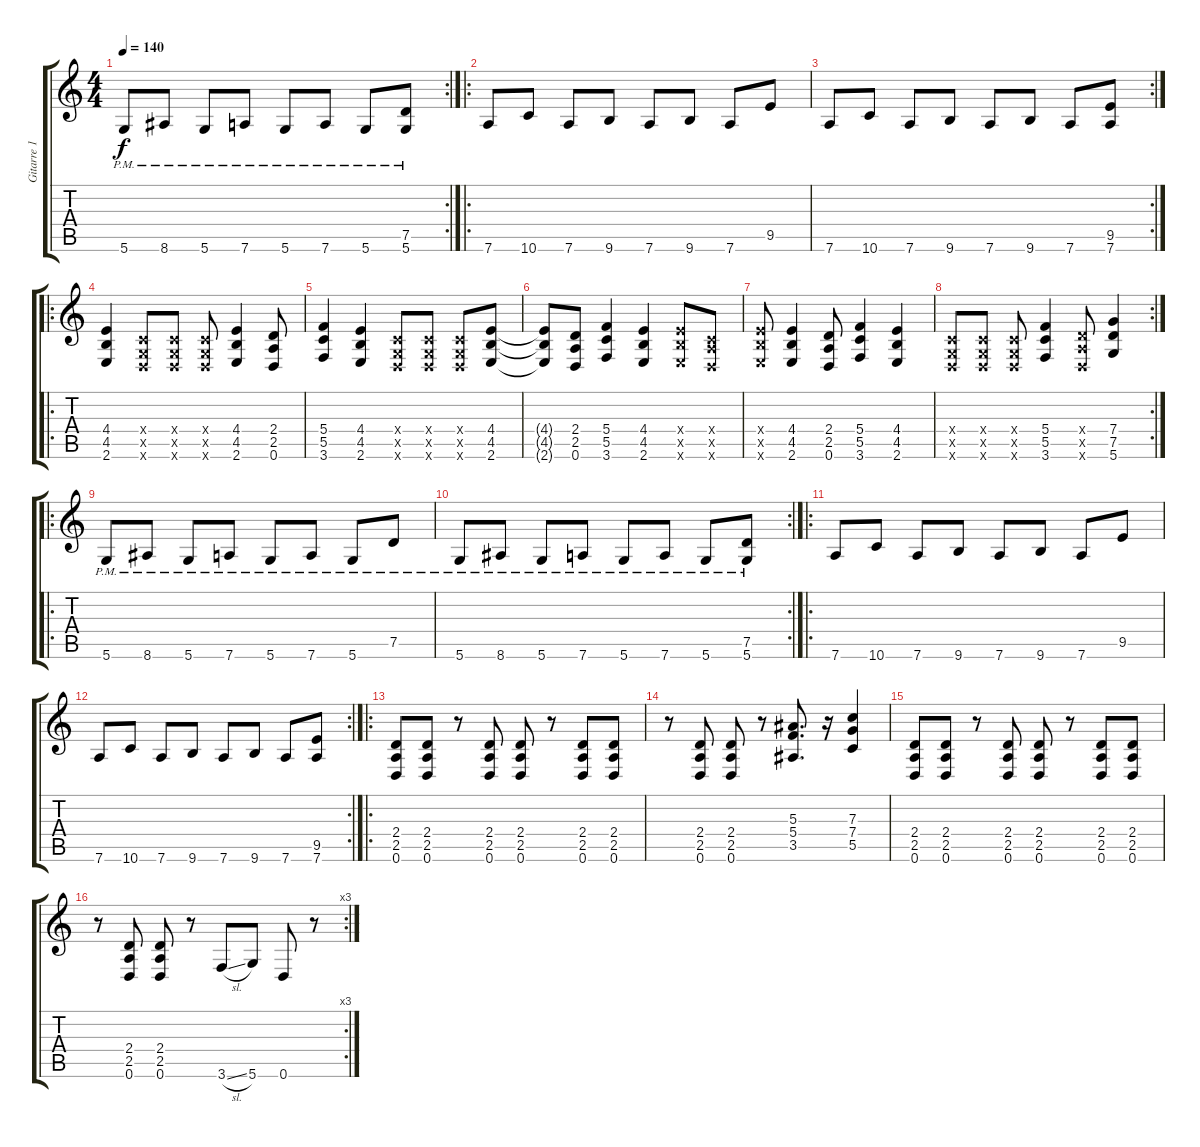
\track ("Gitarre 1" "Gitarre 1") {instrument overdrivenguitar}
\staff {score tabs}
\tuning (D4 A3 F3 C3 G2 D2) {hide}
\rc 2
\ts (4 4)
\tempo 140
\clef g2
\ks c
5.6{pm}.8{dy f} 8.6{pm}.8 5.6{pm}.8 7.6{pm}.8 5.6{pm}.8 7.6{pm}.8 5.6{pm}.8 (7.5{pm} 5.6{pm}).8 |
\ro
7.6.8 10.6.8 7.6.8 9.6.8 7.6.8 9.6.8 7.6.8 9.5.8 |
\rc 2
7.6.8 10.6.8 7.6.8 9.6.8 7.6.8 9.6.8 7.6.8 (9.5 7.6).8 |
\ro
(4.4 4.5 2.6).4 (0.4{x} 0.5{x} 0.6{x}).8 (0.4{x} 0.5{x} 0.6{x}).8 (0.4{x} 0.5{x} 0.6{x}).8 (4.4 4.5 2.6).4 (2.4 2.5 0.6).8 |
(5.4 5.5 3.6).4 (4.4 4.5 2.6).4 (0.4{x} 0.5{x} 0.6{x}).8 (0.4{x} 0.5{x} 0.6{x}).8 (0.4{x} 0.5{x} 0.6{x}).8 (4.4 4.5 2.6).8 |
(4.4{t} 4.5{t} 2.6{t}).8 (2.4 2.5 0.6).8 (5.4 5.5 3.6).4 (4.4 4.5 2.6).4 (4.4{x} 4.5{x} 2.6{x}).8 (0.4{x} 2.5{x} 0.6{x}).8 |
(4.4{x} 4.5{x} 2.6{x}).8 (4.4 4.5 2.6).4 (2.4 2.5 0.6).8 (5.4 5.5 3.6).4 (4.4 4.5 2.6).4 |
\rc 2
(0.4{x} 0.5{x} 0.6{x}).8 (0.4{x} 0.5{x} 0.6{x}).8 (0.4{x} 0.5{x} 0.6{x}).8 (5.4 5.5 3.6).4 (2.4{x} 2.5{x} 0.6{x}).8 (7.4 7.5 5.6).4 |
\ro
5.6{pm}.8 8.6{pm}.8 5.6{pm}.8 7.6{pm}.8 5.6{pm}.8 7.6{pm}.8 5.6{pm}.8 7.5{pm}.8 |
\rc 2
5.6{pm}.8 8.6{pm}.8 5.6{pm}.8 7.6{pm}.8 5.6{pm}.8 7.6{pm}.8 5.6{pm}.8 (7.5{pm} 5.6{pm}).8 |
\ro
7.6.8 10.6.8 7.6.8 9.6.8 7.6.8 9.6.8 7.6.8 9.5.8 |
\rc 2
7.6.8 10.6.8 7.6.8 9.6.8 7.6.8 9.6.8 7.6.8 (9.5 7.6).8 |
\ro
(2.4 2.5 0.6).8 (2.4 2.5 0.6).8 r.8 (2.4 2.5 0.6).8 (2.4 2.5 0.6).8 r.8 (2.4 2.5 0.6).8 (2.4 2.5 0.6).8 |
r.8 (2.4 2.5 0.6).8 (2.4 2.5 0.6).8 r.8 (5.3 5.4 3.5).8{d} r.16 (7.3 7.4 5.5).4 |
(2.4 2.5 0.6).8 (2.4 2.5 0.6).8 r.8 (2.4 2.5 0.6).8 (2.4 2.5 0.6).8 r.8 (2.4 2.5 0.6).8 (2.4 2.5 0.6).8 |
\rc 3
r.8 (2.4 2.5 0.6).8 (2.4 2.5 0.6).8 r.8 3.6{sl}.8 5.6.8 0.6.8 r.8
